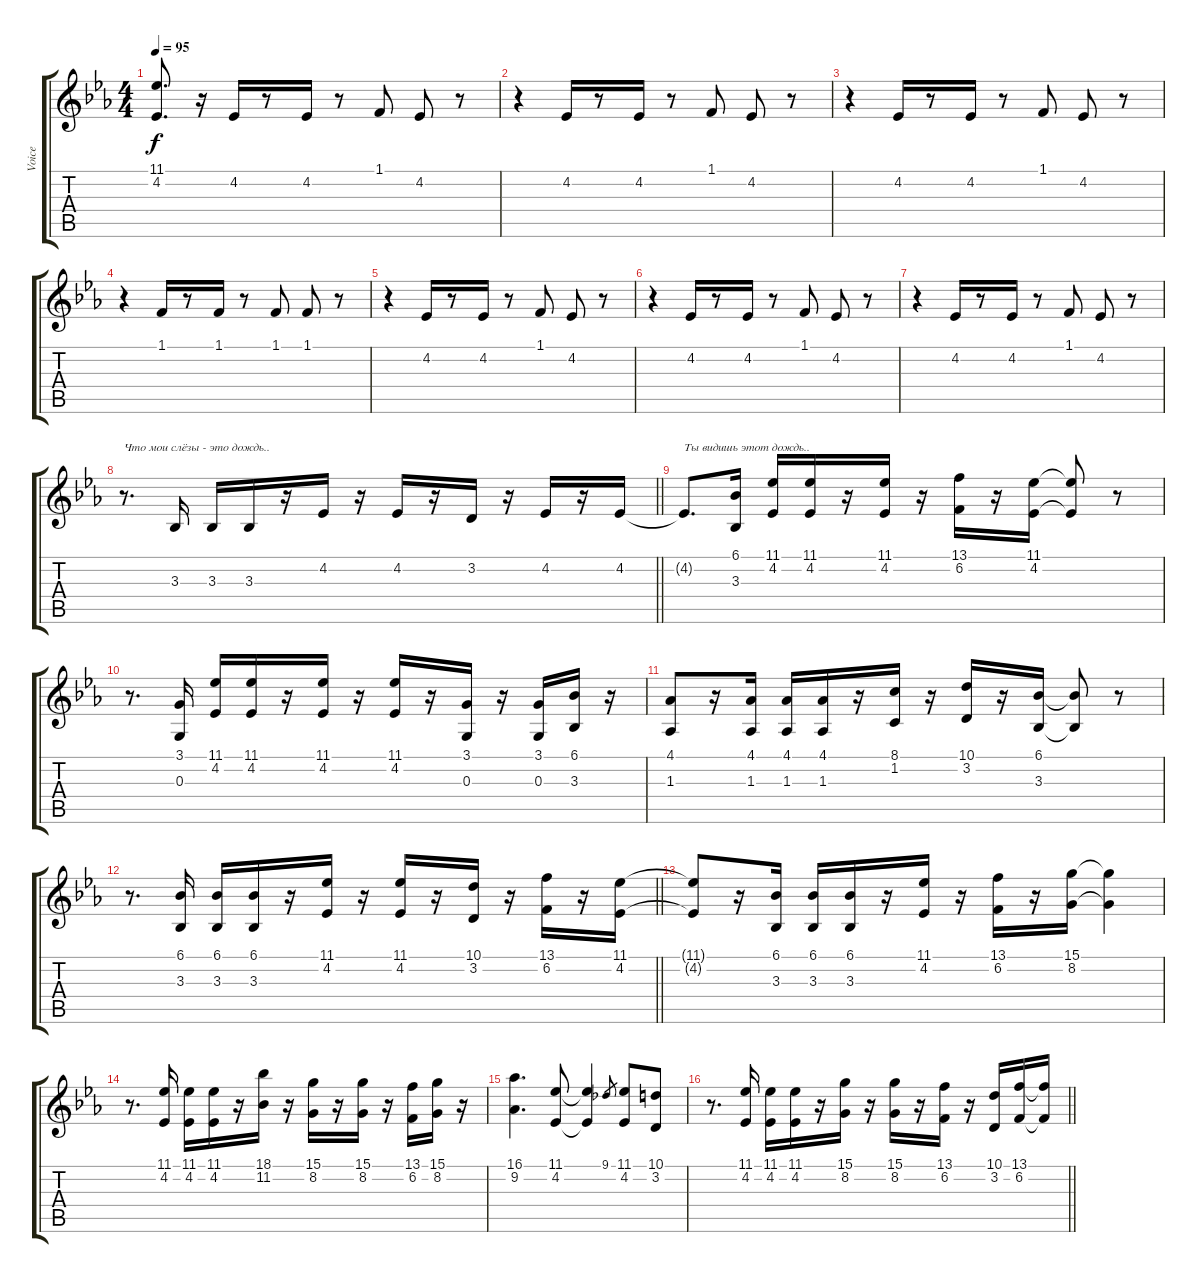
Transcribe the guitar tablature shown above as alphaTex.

\track ("Voice" "Voice") {instrument flute}
\staff {score tabs}
\tuning (E4 B3 G3 D3 A2 E2) {hide}
\ts (4 4)
\tempo 95
\clef g2
\ks eb
(11.1 4.2).8{d dy f} r.16 4.2.16 r.8 4.2.16 r.8 1.1.8 4.2.8 r.8 |
r.4 4.2.16 r.8 4.2.16 r.8 1.1.8 4.2.8 r.8 |
r.4 4.2.16 r.8 4.2.16 r.8 1.1.8 4.2.8 r.8 |
r.4 1.1.16 r.8 1.1.16 r.8 1.1.8 1.1.8 r.8 |
r.4 4.2.16 r.8 4.2.16 r.8 1.1.8 4.2.8 r.8 |
r.4 4.2.16 r.8 4.2.16 r.8 1.1.8 4.2.8 r.8 |
r.4 4.2.16 r.8 4.2.16 r.8 1.1.8 4.2.8 r.8 |
\barLineRight lightlight
r.8{d txt "Что мои слёзы - это дождь.."} 3.3.16 3.3.16 3.3.16 r.16 4.2.16 r.16 4.2.16 r.16 3.2.16 r.16 4.2.16 r.16 4.2.16 |
4.2{t}.8{d txt "Ты видишь этот дождь.."} (6.1 3.3).16 (11.1 4.2).16 (11.1 4.2).16 r.16 (11.1 4.2).16 r.16 (13.1 6.2).16 r.16 (11.1 4.2).16 (11.1{t} 4.2{t}).8 r.8 |
r.8{d} (3.1 0.3).16 (11.1 4.2).16 (11.1 4.2).16 r.16 (11.1 4.2).16 r.16 (11.1 4.2).16 r.16 (3.1 0.3).16 r.16 (3.1 0.3).16 (6.1 3.3).16 r.16 |
(4.1 1.3).8 r.16 (4.1 1.3).16 (4.1 1.3).16 (4.1 1.3).16 r.16 (8.1 1.2).16 r.16 (10.1 3.2).16 r.16 (6.1 3.3).16 (6.1{t} 3.3{t}).8 r.8 |
\barLineRight lightlight
r.8{d} (6.1 3.3).16 (6.1 3.3).16 (6.1 3.3).16 r.16 (11.1 4.2).16 r.16 (11.1 4.2).16 r.16 (10.1 3.2).16 r.16 (13.1 6.2).16 r.16 (11.1 4.2).16 |
(11.1{t} 4.2{t}).8 r.16 (6.1 3.3).16 (6.1 3.3).16 (6.1 3.3).16 r.16 (11.1 4.2).16 r.16 (13.1 6.2).16 r.16 (15.1 8.2).16 (15.1{t} 8.2{t}).4 |
r.8{d} (11.1 4.2).16 (11.1 4.2).16 (11.1 4.2).16 r.16 (18.1 11.2).16 r.16 (15.1 8.2).16 r.16 (15.1 8.2).16 r.16 (13.1 6.2).16 (15.1 8.2).16 r.16 |
(16.1 9.2).4{d} (11.1 4.2).8 (11.1{t} 4.2{t}).4 9.1.8{gr} (11.1 4.2).8 (10.1 3.2).8 |
\barLineRight lightlight
r.8{d} (11.1 4.2).16 (11.1 4.2).16 (11.1 4.2).16 r.16 (15.1 8.2).16 r.16 (15.1 8.2).16 r.16 (13.1 6.2).16 r.16 (10.1 3.2).16 (13.1 6.2).16 (13.1{t} 6.2{t}).16
